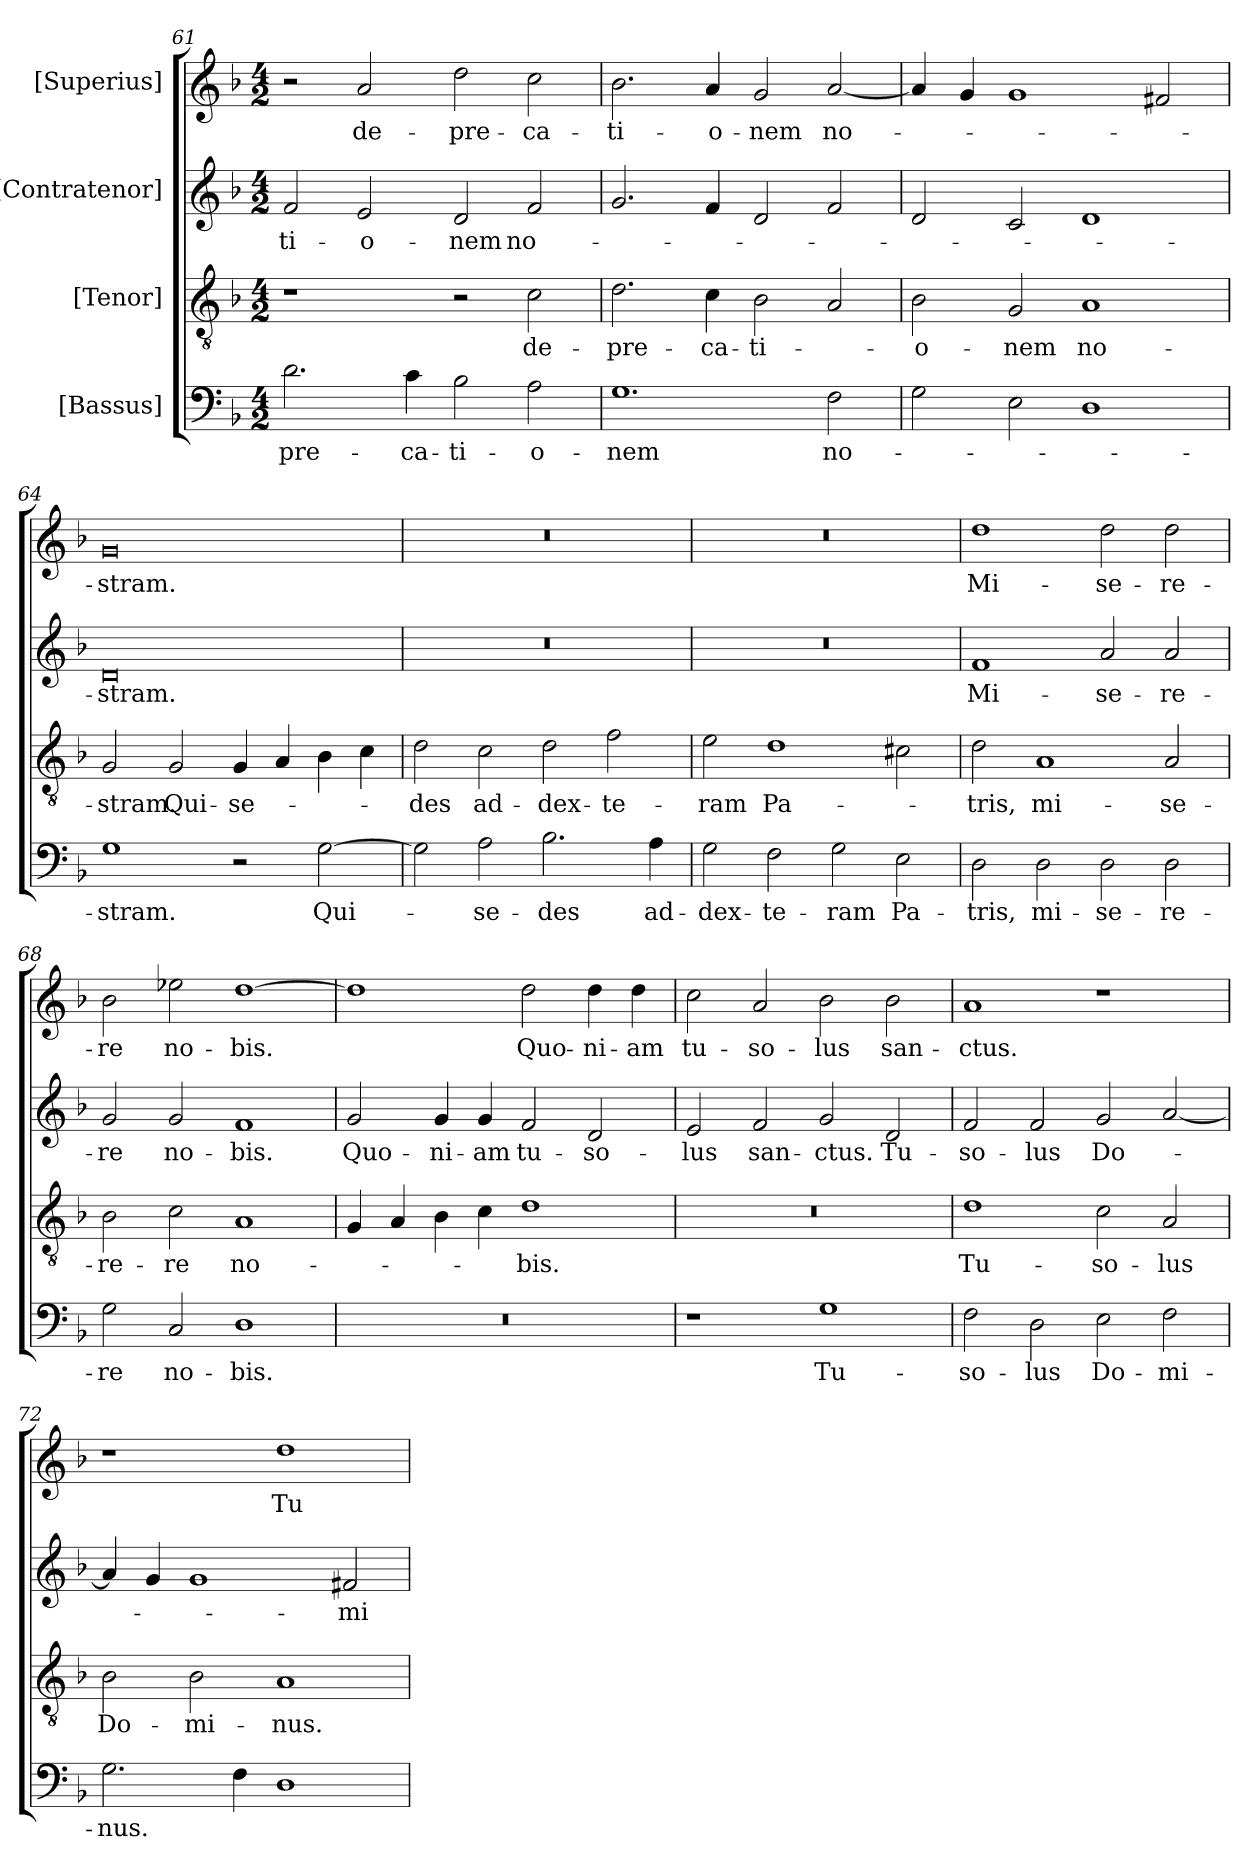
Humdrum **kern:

**kern	**text	**kern	**text	**kern	**text	**kern	**text
*part4	*part4	*part3	*part3	*part2	*part2	*part1	*part1
*staff4	*staff4	*staff3	*staff3	*staff2	*staff2	*staff1	*staff1
*I"[Bassus]	*	*I"[Tenor]	*	*I"[Contratenor]	*	*I"[Superius]	*
*clefF4	*	*clefGv2	*	*clefG2	*	*clefG2	*
*k[b-]	*	*k[b-]	*	*k[b-]	*	*k[b-]	*
*M4/2	*	*M4/2	*	*M4/2	*	*M4/2	*
=61	=61	=61	=61	=61	=61	=61	=61
2.d\	-pre-	1r	.	2f/	-ti-	2r	.
.	.	.	.	2e/	-o-	2a/	de-
4c\	-ca-	.	.	.	.	.	.
2B-\	-ti-	2r	.	2d/	-nem	2dd\	-pre-
2A\	-o-	2c\	de-	2f/	no-	2cc\	-ca-
=62	=62	=62	=62	=62	=62	=62	=62
1.G\	-nem	2.d\	-pre-	2.g/	.	2.b-\	-ti-
.	.	4c\	-ca-	4f/	.	4a/	-o-
.	.	2B-\	-ti-	2d/	.	2g/	-nem
2F\	no-	2A/	.	2f/	.	[2a/	no-
=63	=63	=63	=63	=63	=63	=63	=63
2G\	.	2B-\	-o-	2d/	.	4a/]	.
.	.	.	.	.	.	4g/	.
2E\	.	2G/	-nem	2c/	.	1g/	.
1D\	.	1A/	no-	1d/	.	.	.
.	.	.	.	.	.	2f#X/	.
=64	=64	=64	=64	=64	=64	=64	=64
1G\	-stram.	2G/	-stram.	0d/	-stram.	0g/	-stram.
.	.	2G/	Qui-	.	.	.	.
2r	.	4G/	se-	.	.	.	.
.	.	4A/	.	.	.	.	.
[2G\	Qui-	4B-\	.	.	.	.	.
.	.	4c\	.	.	.	.	.
=65	=65	=65	=65	=65	=65	=65	=65
2G\]	.	2d\	-des	0r	.	0r	.
2A\	se-	2c\	ad-	.	.	.	.
2.B-\	-des	2d\	dex-	.	.	.	.
.	.	2f\	-te-	.	.	.	.
4A\	ad-	.	.	.	.	.	.
=66	=66	=66	=66	=66	=66	=66	=66
2G\	dex-	2e\	-ram	0r	.	0r	.
2F\	-te-	1d\	Pa-	.	.	.	.
2G\	-ram	.	.	.	.	.	.
2E\	Pa-	2c#X\	.	.	.	.	.
=67	=67	=67	=67	=67	=67	=67	=67
2D\	-tris,	2d\	-tris,	1f/	Mi-	1dd\	Mi-
2D\	mi-	1A/	mi-	.	.	.	.
2D\	-se-	.	.	2a/	-se-	2dd\	-se-
2D\	-re-	2A/	-se-	2a/	-re-	2dd\	-re-
=68	=68	=68	=68	=68	=68	=68	=68
2G\	-re	2B-\	-re-	2g/	-re	2b-\	-re
2C/	no-	2c\	-re	2g/	no-	2ee-X\	no-
1D\	-bis.	1A/	no-	1f/	-bis.	[1dd\	-bis.
=69	=69	=69	=69	=69	=69	=69	=69
0r	.	4G/	.	2g/	Quo-	1dd\]	.
.	.	4A/	.	.	.	.	.
.	.	4B-\	.	4g/	-ni-	.	.
.	.	4c\	.	4g/	-am	.	.
.	.	1d\	-bis.	2f/	tu-	2dd\	Quo-
.	.	.	.	2d/	so-	4dd\	-ni-
.	.	.	.	.	.	4dd\	-am
=70	=70	=70	=70	=70	=70	=70	=70
1r	.	0r	.	2e/	-lus	2cc\	tu-
.	.	.	.	2f/	san-	2a/	so-
1G\	Tu-	.	.	2g/	-ctus.	2b-\	-lus
.	.	.	.	2d/	Tu-	2b-\	san-
=71	=71	=71	=71	=71	=71	=71	=71
2F\	so-	1d\	Tu-	2f/	so-	1a/	-ctus.
2D\	-lus	.	.	2f/	-lus	.	.
2E\	Do-	2c\	so-	2g/	Do-	1r	.
2F\	-mi-	2A/	-lus	[2a/	.	.	.
=72	=72	=72	=72	=72	=72	=72	=72
2.G\	-nus.	2B-\	Do-	4a/]	.	1r	.
.	.	.	.	4g/	.	.	.
.	.	2B-\	-mi-	1g/	.	.	.
4F\	.	.	.	.	.	.	.
1D\	.	1A/	-nus.	.	.	1dd\	Tu-
.	.	.	.	2f#X/	-mi-	.	.
=	=	=	=	=	=	=	=
*-	*-	*-	*-	*-	*-	*-	*-
